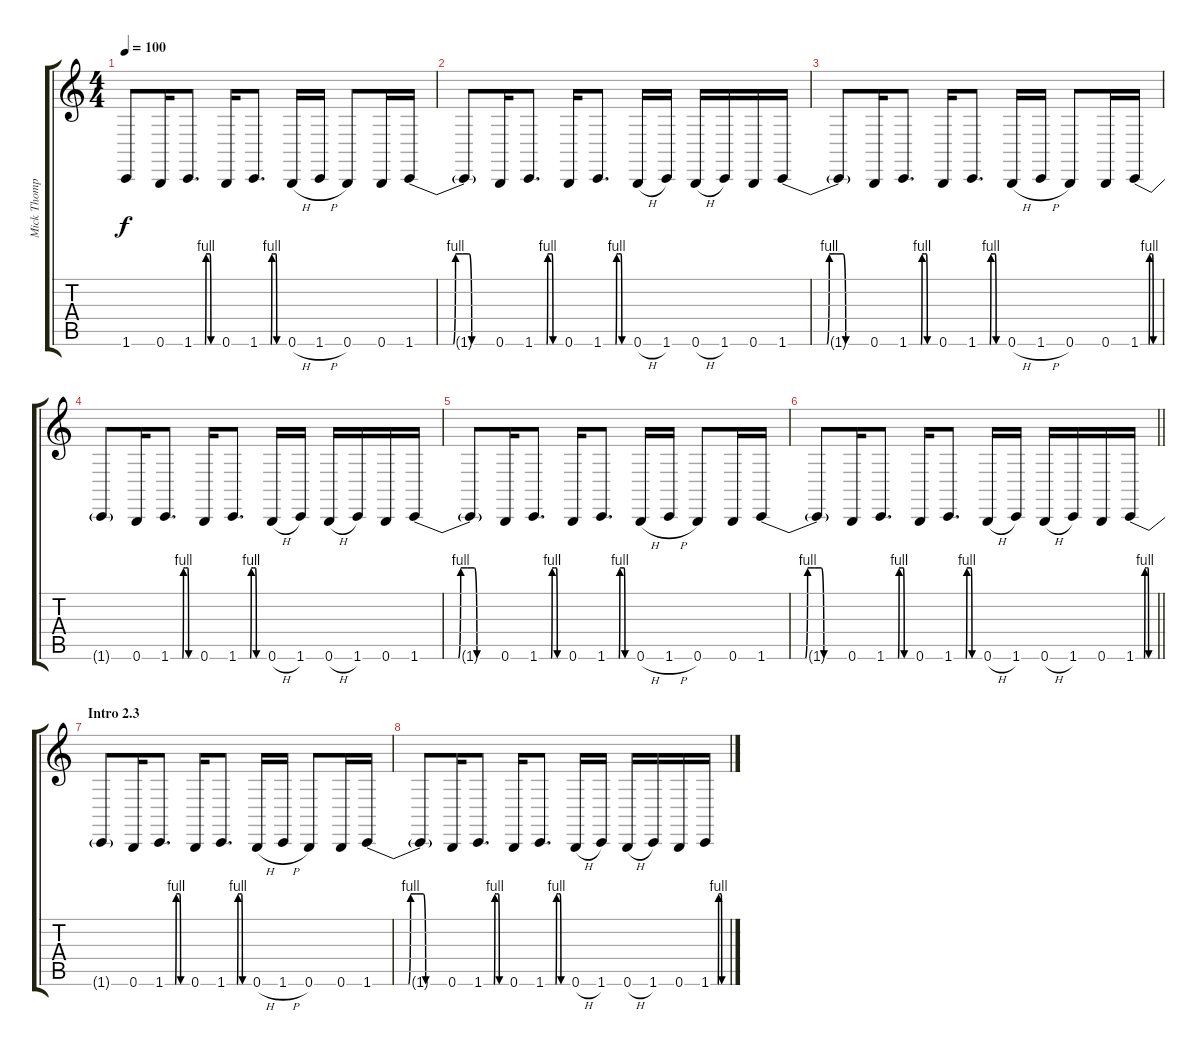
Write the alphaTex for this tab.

\track ("Mick Thompson" "Mick Thomp") {instrument lead1square}
\staff {score tabs}
\tuning (Db4 Ab3 E3 B2 Gb2 B1) {hide}
\ts (4 4)
\tempo 100
\clef g2
\ks c
1.6{t}.8{dy f} 0.6.16 1.6{be (custom 0 0 28 0 30 4 35 4 40 4 42 0 60 0)}.8{d} 0.6.16 1.6{be (custom 0 0 28 0 30 4 35 4 40 4 42 0 60 0)}.8{d} 0.6{h}.16 1.6{h}.16 0.6.8 0.6.16 1.6{be (custom 0 0 28 0 30 4 35 4 40 4 42 0 60 0)}.16 |
1.6{t}.8 0.6.16 1.6{be (custom 0 0 28 0 30 4 35 4 40 4 42 0 60 0)}.8{d} 0.6.16 1.6{be (custom 0 0 28 0 30 4 35 4 40 4 42 0 60 0)}.8{d} 0.6{h}.16 1.6.16 0.6{h}.16 1.6.16 0.6.16 1.6{be (custom 0 0 28 0 30 4 35 4 40 4 42 0 60 0)}.16 |
1.6{t}.8 0.6.16 1.6{be (custom 0 0 28 0 30 4 35 4 40 4 42 0 60 0)}.8{d} 0.6.16 1.6{be (custom 0 0 28 0 30 4 35 4 40 4 42 0 60 0)}.8{d} 0.6{h}.16 1.6{h}.16 0.6.8 0.6.16 1.6{be (custom 0 0 28 0 30 4 35 4 40 4 42 0 60 0)}.16 |
1.6{t}.8 0.6.16 1.6{be (custom 0 0 28 0 30 4 35 4 40 4 42 0 60 0)}.8{d} 0.6.16 1.6{be (custom 0 0 28 0 30 4 35 4 40 4 42 0 60 0)}.8{d} 0.6{h}.16 1.6.16 0.6{h}.16 1.6.16 0.6.16 1.6{be (custom 0 0 28 0 30 4 35 4 40 4 42 0 60 0)}.16 |
1.6{t}.8 0.6.16 1.6{be (custom 0 0 28 0 30 4 35 4 40 4 42 0 60 0)}.8{d} 0.6.16 1.6{be (custom 0 0 28 0 30 4 35 4 40 4 42 0 60 0)}.8{d} 0.6{h}.16 1.6{h}.16 0.6.8 0.6.16 1.6{be (custom 0 0 28 0 30 4 35 4 40 4 42 0 60 0)}.16 |
\barLineRight lightlight
1.6{t}.8 0.6.16 1.6{be (custom 0 0 28 0 30 4 35 4 40 4 42 0 60 0)}.8{d} 0.6.16 1.6{be (custom 0 0 28 0 30 4 35 4 40 4 42 0 60 0)}.8{d} 0.6{h}.16 1.6.16 0.6{h}.16 1.6.16 0.6.16 1.6{be (custom 0 0 28 0 30 4 35 4 40 4 42 0 60 0)}.16 |
\section ("" "Intro 2.3")
1.6{t}.8 0.6.16 1.6{be (custom 0 0 28 0 30 4 35 4 40 4 42 0 60 0)}.8{d} 0.6.16 1.6{be (custom 0 0 28 0 30 4 35 4 40 4 42 0 60 0)}.8{d} 0.6{h}.16 1.6{h}.16 0.6.8 0.6.16 1.6{be (custom 0 0 28 0 30 4 35 4 40 4 42 0 60 0)}.16 |
1.6{t}.8 0.6.16 1.6{be (custom 0 0 28 0 30 4 35 4 40 4 42 0 60 0)}.8{d} 0.6.16 1.6{be (custom 0 0 28 0 30 4 35 4 40 4 42 0 60 0)}.8{d} 0.6{h}.16 1.6.16 0.6{h}.16 1.6.16 0.6.16 1.6{be (custom 0 0 28 0 30 4 35 4 40 4 42 0 60 0)}.16
